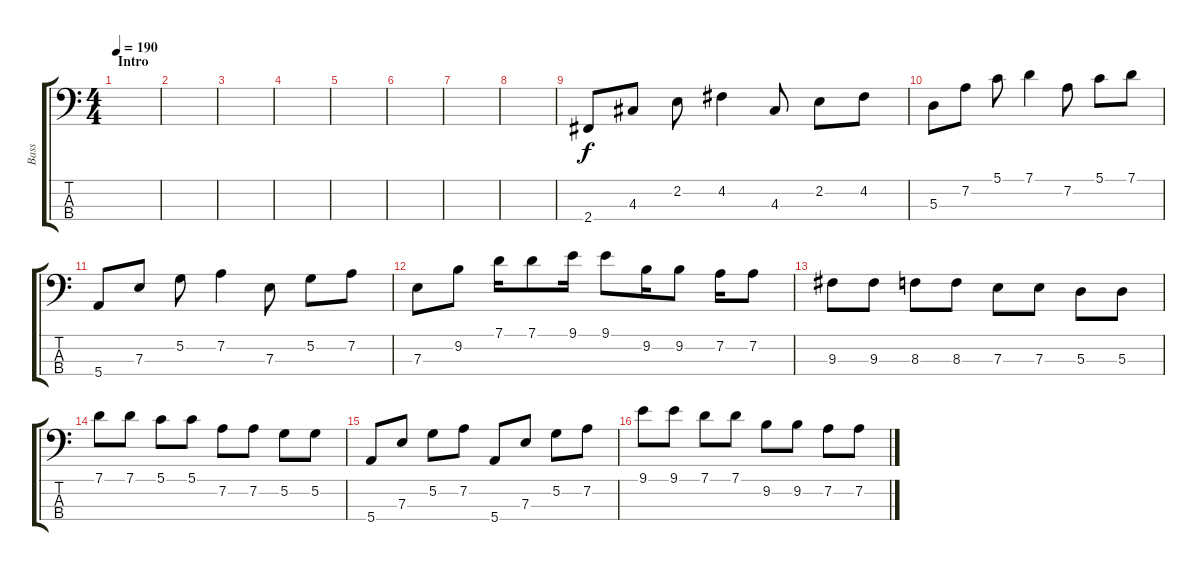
\track ("Bass" "Bass") {instrument electricbassfinger}
\staff {score tabs}
\tuning (G2 D2 A1 E1) {hide}
\ts (4 4)
\section ("" "Intro")
\tempo 190
\clef f4
\ks c
|
|
|
|
|
|
|
|
2.4.8 4.3.8 2.2.8 4.2.4 4.3.8 2.2.8 4.2.8 |
5.3.8 7.2.8 5.1.8 7.1.4 7.2.8 5.1.8 7.1.8 |
5.4.8 7.3.8 5.2.8 7.2.4 7.3.8 5.2.8 7.2.8 |
7.3.8 9.2.8 7.1.16 7.1.8 9.1.16 9.1.8 9.2.16 9.2.8 7.2.16 7.2.8 |
9.3.8 9.3.8 8.3.8 8.3.8 7.3.8 7.3.8 5.3.8 5.3.8 |
7.1.8 7.1.8 5.1.8 5.1.8 7.2.8 7.2.8 5.2.8 5.2.8 |
5.4.8 7.3.8 5.2.8 7.2.8 5.4.8 7.3.8 5.2.8 7.2.8 |
9.1.8 9.1.8 7.1.8 7.1.8 9.2.8 9.2.8 7.2.8 7.2.8
